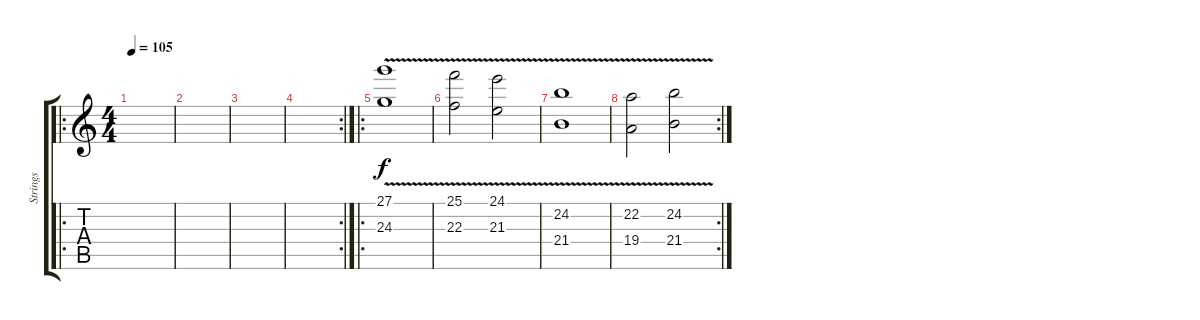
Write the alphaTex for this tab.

\track ("Strings" "Strings") {instrument stringensemble1}
\staff {score tabs}
\tuning (E4 B3 G3 D3 A2 E2) {hide}
\ro
\ts (4 4)
\tempo 105
\clef g2
\ks c
|
|
|
\rc 2
|
\ro
(27.1{v} 24.3).1 |
(25.1{v} 22.3).2 (24.1{v} 21.3).2 |
(24.2{v} 21.4).1 |
\rc 2
(22.2{v} 19.4).2 (24.2{v} 21.4).2
